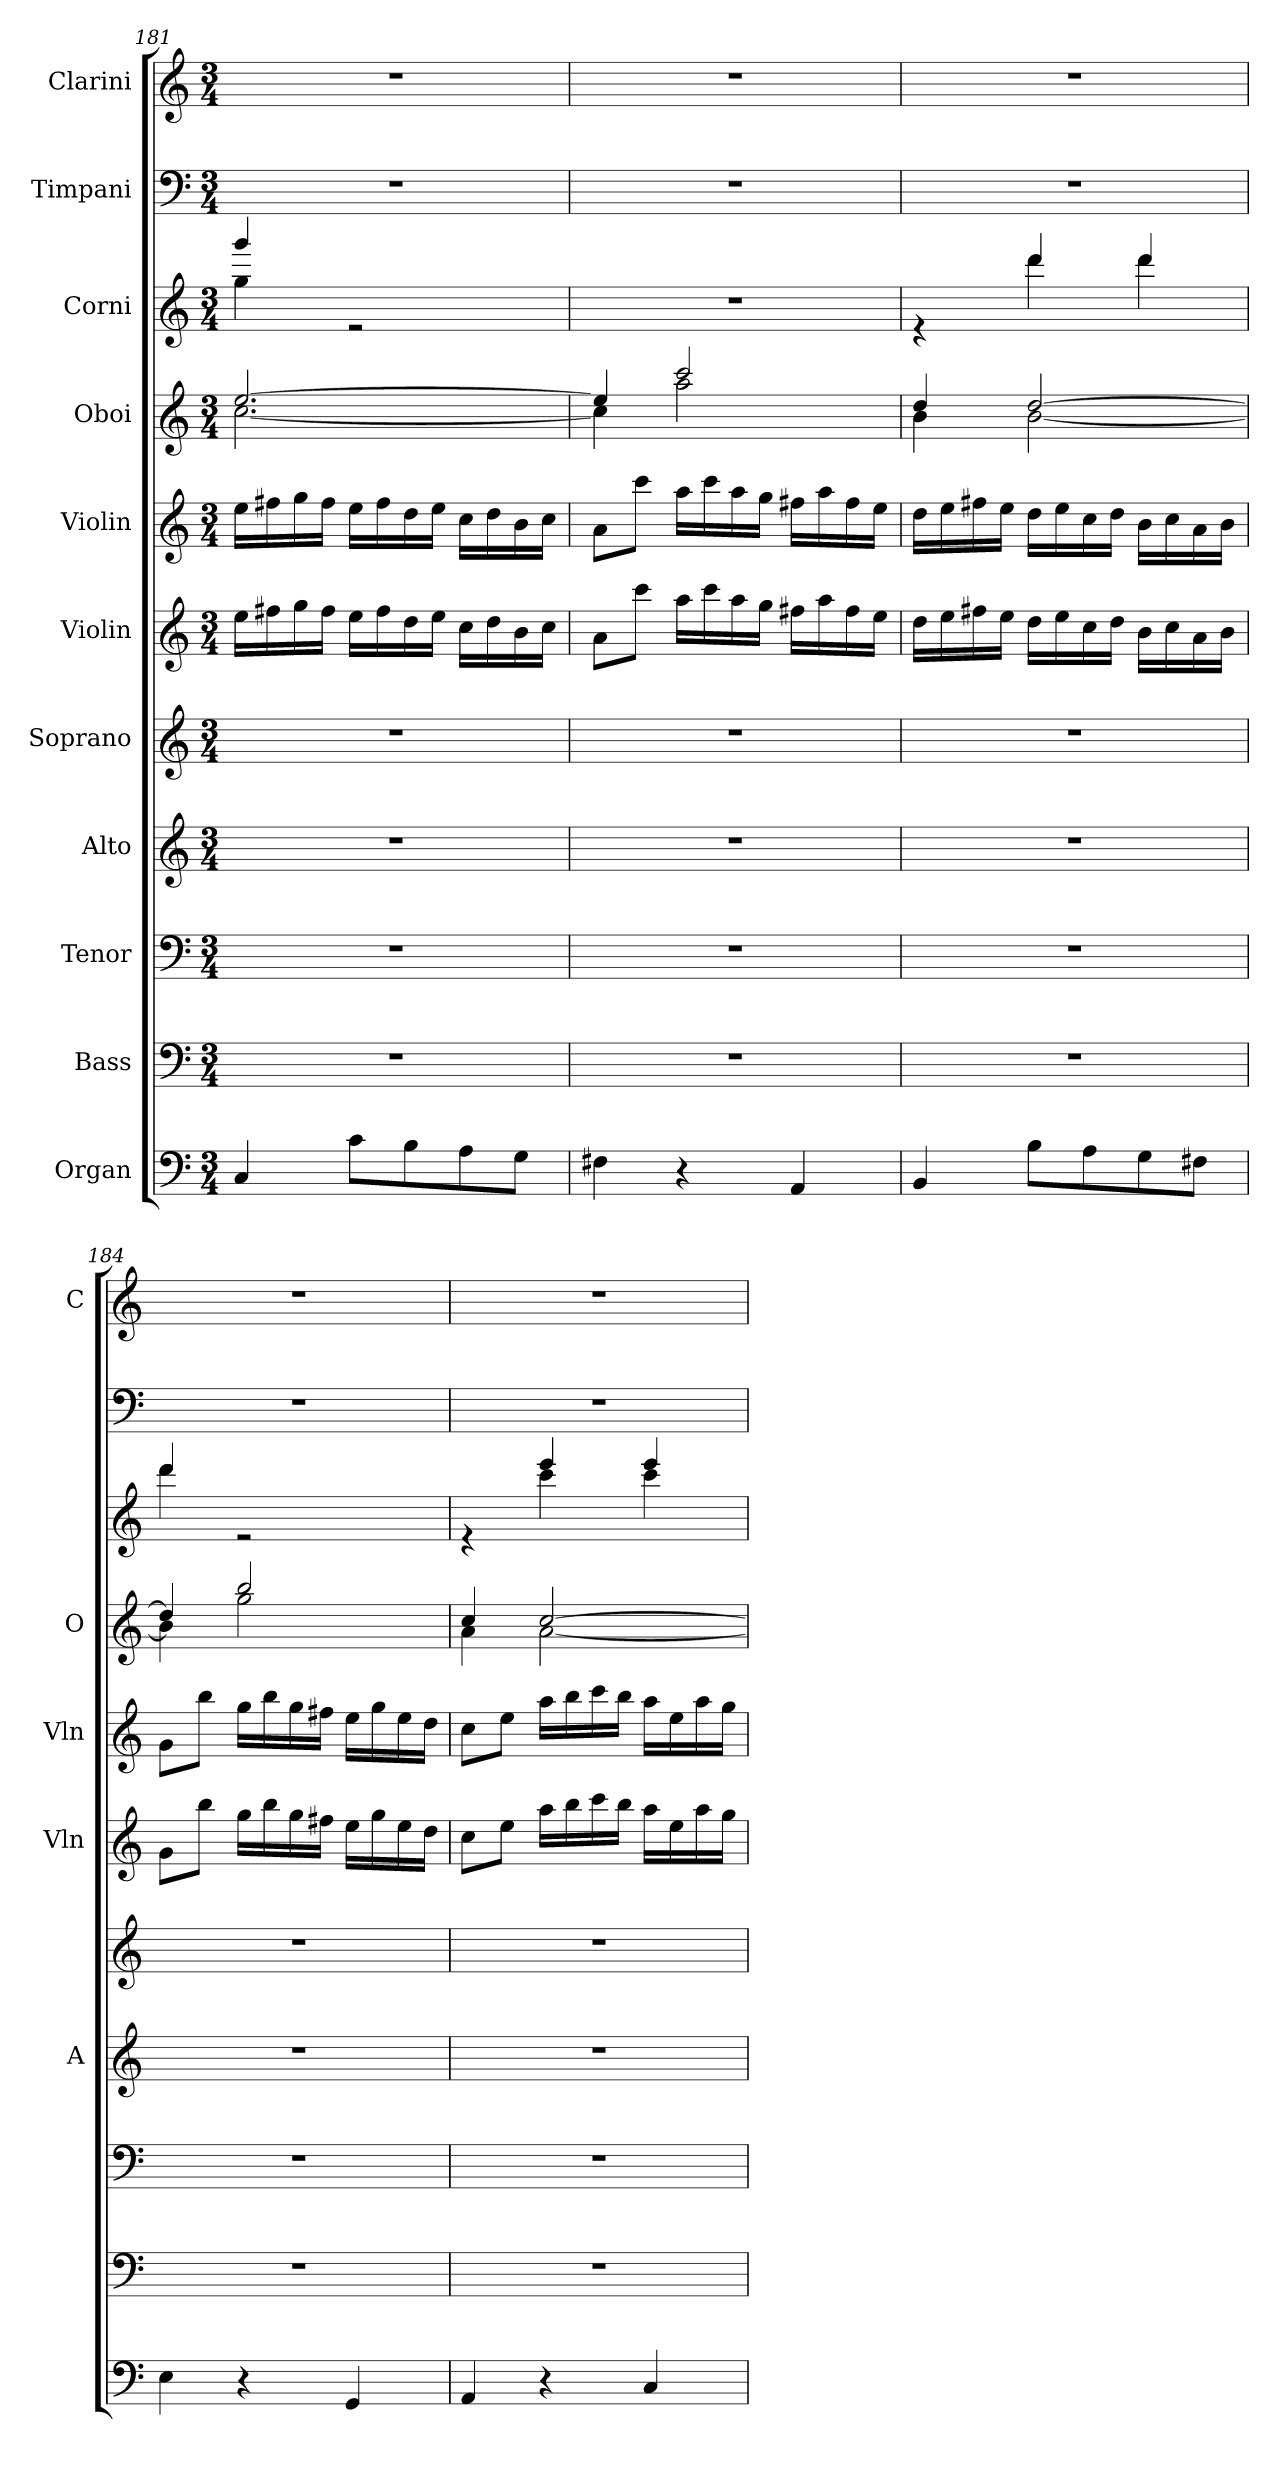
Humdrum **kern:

**kern	**kern	**kern	**kern	**kern	**kern	**kern	**kern	**kern	**kern	**kern
*part11	*part10	*part9	*part8	*part7	*part6	*part5	*part4	*part3	*part2	*part1
*staff11	*staff10	*staff9	*staff8	*staff7	*staff6	*staff5	*staff4	*staff3	*staff2	*staff1
*I"Organ	*I"Bass	*I"Tenor	*I"Alto	*I"Soprano	*I"Violin	*I"Violin	*I"Oboi	*I"Corni	*I"Timpani	*I"Clarini
*	*	*	*I'A	*	*I'Vln	*I'Vln	*I'O	*	*	*I'C
*clefF4	*clefF4	*clefF4	*clefG2	*clefG2	*clefG2	*clefG2	*clefG2	*clefG2	*clefF4	*clefG2
*	*	*	*	*	*	*	*	*ITrd7c12	*	*
*k[]	*k[]	*k[]	*k[]	*k[]	*k[]	*k[]	*k[]	*k[]	*k[]	*k[]
*M3/4	*M3/4	*M3/4	*M3/4	*M3/4	*M3/4	*M3/4	*M3/4	*M3/4	*M3/4	*M3/4
=181	=181	=181	=181	=181	=181	=181	=181	=181	=181	=181
*	*	*	*	*	*	*	*^	*^	*	*
4C/	2.r	2.r	2.r	2.r	16ee\LL	16ee\LL	[2.ee/	[2.cc\	4gg/	4g\	2.r	2.r
.	.	.	.	.	16ff#X\	16ff#X\	.	.	.	.	.	.
.	.	.	.	.	16gg\	16gg\	.	.	.	.	.	.
.	.	.	.	.	16ff#\JJ	16ff#\JJ	.	.	.	.	.	.
8c\L	.	.	.	.	16ee\LL	16ee\LL	.	.	2re	2ryy	.	.
.	.	.	.	.	16ff#\	16ff#\	.	.	.	.	.	.
8B\	.	.	.	.	16dd\	16dd\	.	.	.	.	.	.
.	.	.	.	.	16ee\JJ	16ee\JJ	.	.	.	.	.	.
8A\	.	.	.	.	16cc\LL	16cc\LL	.	.	.	.	.	.
.	.	.	.	.	16dd\	16dd\	.	.	.	.	.	.
8G\J	.	.	.	.	16b\	16b\	.	.	.	.	.	.
.	.	.	.	.	16cc\JJ	16cc\JJ	.	.	.	.	.	.
*	*	*	*	*	*	*	*	*	*v	*v	*	*
!!LO:PB:g=z
=182	=182	=182	=182	=182	=182	=182	=182	=182	=182	=182	=182
4F#X\	2.r	2.r	2.r	2.r	8a\L	8a\L	4ee/]	4cc\]	2.r	2.r	2.r
.	.	.	.	.	8ccc\J	8ccc\J	.	.	.	.	.
4r	.	.	.	.	16aa\LL	16aa\LL	2ccc/	2aa\	.	.	.
.	.	.	.	.	16ccc\	16ccc\	.	.	.	.	.
.	.	.	.	.	16aa\	16aa\	.	.	.	.	.
.	.	.	.	.	16gg\JJ	16gg\JJ	.	.	.	.	.
4AA/	.	.	.	.	16ff#X\LL	16ff#X\LL	.	.	.	.	.
.	.	.	.	.	16aa\	16aa\	.	.	.	.	.
.	.	.	.	.	16ff#\	16ff#\	.	.	.	.	.
.	.	.	.	.	16ee\JJ	16ee\JJ	.	.	.	.	.
=183	=183	=183	=183	=183	=183	=183	=183	=183	=183	=183	=183
*	*	*	*	*	*	*	*	*	*^	*	*
4BB/	2.r	2.r	2.r	2.r	16dd\LL	16dd\LL	4dd/	4b\	4re	4ryy	2.r	2.r
.	.	.	.	.	16ee\	16ee\	.	.	.	.	.	.
.	.	.	.	.	16ff#X\	16ff#X\	.	.	.	.	.	.
.	.	.	.	.	16ee\JJ	16ee\JJ	.	.	.	.	.	.
8B\L	.	.	.	.	16dd\LL	16dd\LL	[2dd/	[2b\	4dd/	4dd\	.	.
.	.	.	.	.	16ee\	16ee\	.	.	.	.	.	.
8A\	.	.	.	.	16cc\	16cc\	.	.	.	.	.	.
.	.	.	.	.	16dd\JJ	16dd\JJ	.	.	.	.	.	.
8G\	.	.	.	.	16b\LL	16b\LL	.	.	4dd/	4dd\	.	.
.	.	.	.	.	16cc\	16cc\	.	.	.	.	.	.
8F#X\J	.	.	.	.	16a\	16a\	.	.	.	.	.	.
.	.	.	.	.	16b\JJ	16b\JJ	.	.	.	.	.	.
=184	=184	=184	=184	=184	=184	=184	=184	=184	=184	=184	=184	=184
4E\	2.r	2.r	2.r	2.r	8g\L	8g\L	4dd/]	4b\]	4dd/	4dd\	2.r	2.r
.	.	.	.	.	8bb\J	8bb\J	.	.	.	.	.	.
4r	.	.	.	.	16gg\LL	16gg\LL	2bb/	2gg\	2re	2ryy	.	.
.	.	.	.	.	16bb\	16bb\	.	.	.	.	.	.
.	.	.	.	.	16gg\	16gg\	.	.	.	.	.	.
.	.	.	.	.	16ff#X\JJ	16ff#X\JJ	.	.	.	.	.	.
4GG/	.	.	.	.	16ee\LL	16ee\LL	.	.	.	.	.	.
.	.	.	.	.	16gg\	16gg\	.	.	.	.	.	.
.	.	.	.	.	16ee\	16ee\	.	.	.	.	.	.
.	.	.	.	.	16dd\JJ	16dd\JJ	.	.	.	.	.	.
=185	=185	=185	=185	=185	=185	=185	=185	=185	=185	=185	=185	=185
4AA/	2.r	2.r	2.r	2.r	8cc\L	8cc\L	4cc/	4a\	4re	4ryy	2.r	2.r
.	.	.	.	.	8ee\J	8ee\J	.	.	.	.	.	.
4r	.	.	.	.	16aa\LL	16aa\LL	[2cc/	[2a\	4ee/	4cc\	.	.
.	.	.	.	.	16bb\	16bb\	.	.	.	.	.	.
.	.	.	.	.	16ccc\	16ccc\	.	.	.	.	.	.
.	.	.	.	.	16bb\JJ	16bb\JJ	.	.	.	.	.	.
4C/	.	.	.	.	16aa\LL	16aa\LL	.	.	4ee/	4cc\	.	.
.	.	.	.	.	16ee\	16ee\	.	.	.	.	.	.
.	.	.	.	.	16aa\	16aa\	.	.	.	.	.	.
.	.	.	.	.	16gg\JJ	16gg\JJ	.	.	.	.	.	.
*	*	*	*	*	*	*	*v	*v	*	*	*	*
*	*	*	*	*	*	*	*	*v	*v	*	*
=	=	=	=	=	=	=	=	=	=	=
*-	*-	*-	*-	*-	*-	*-	*-	*-	*-	*-
